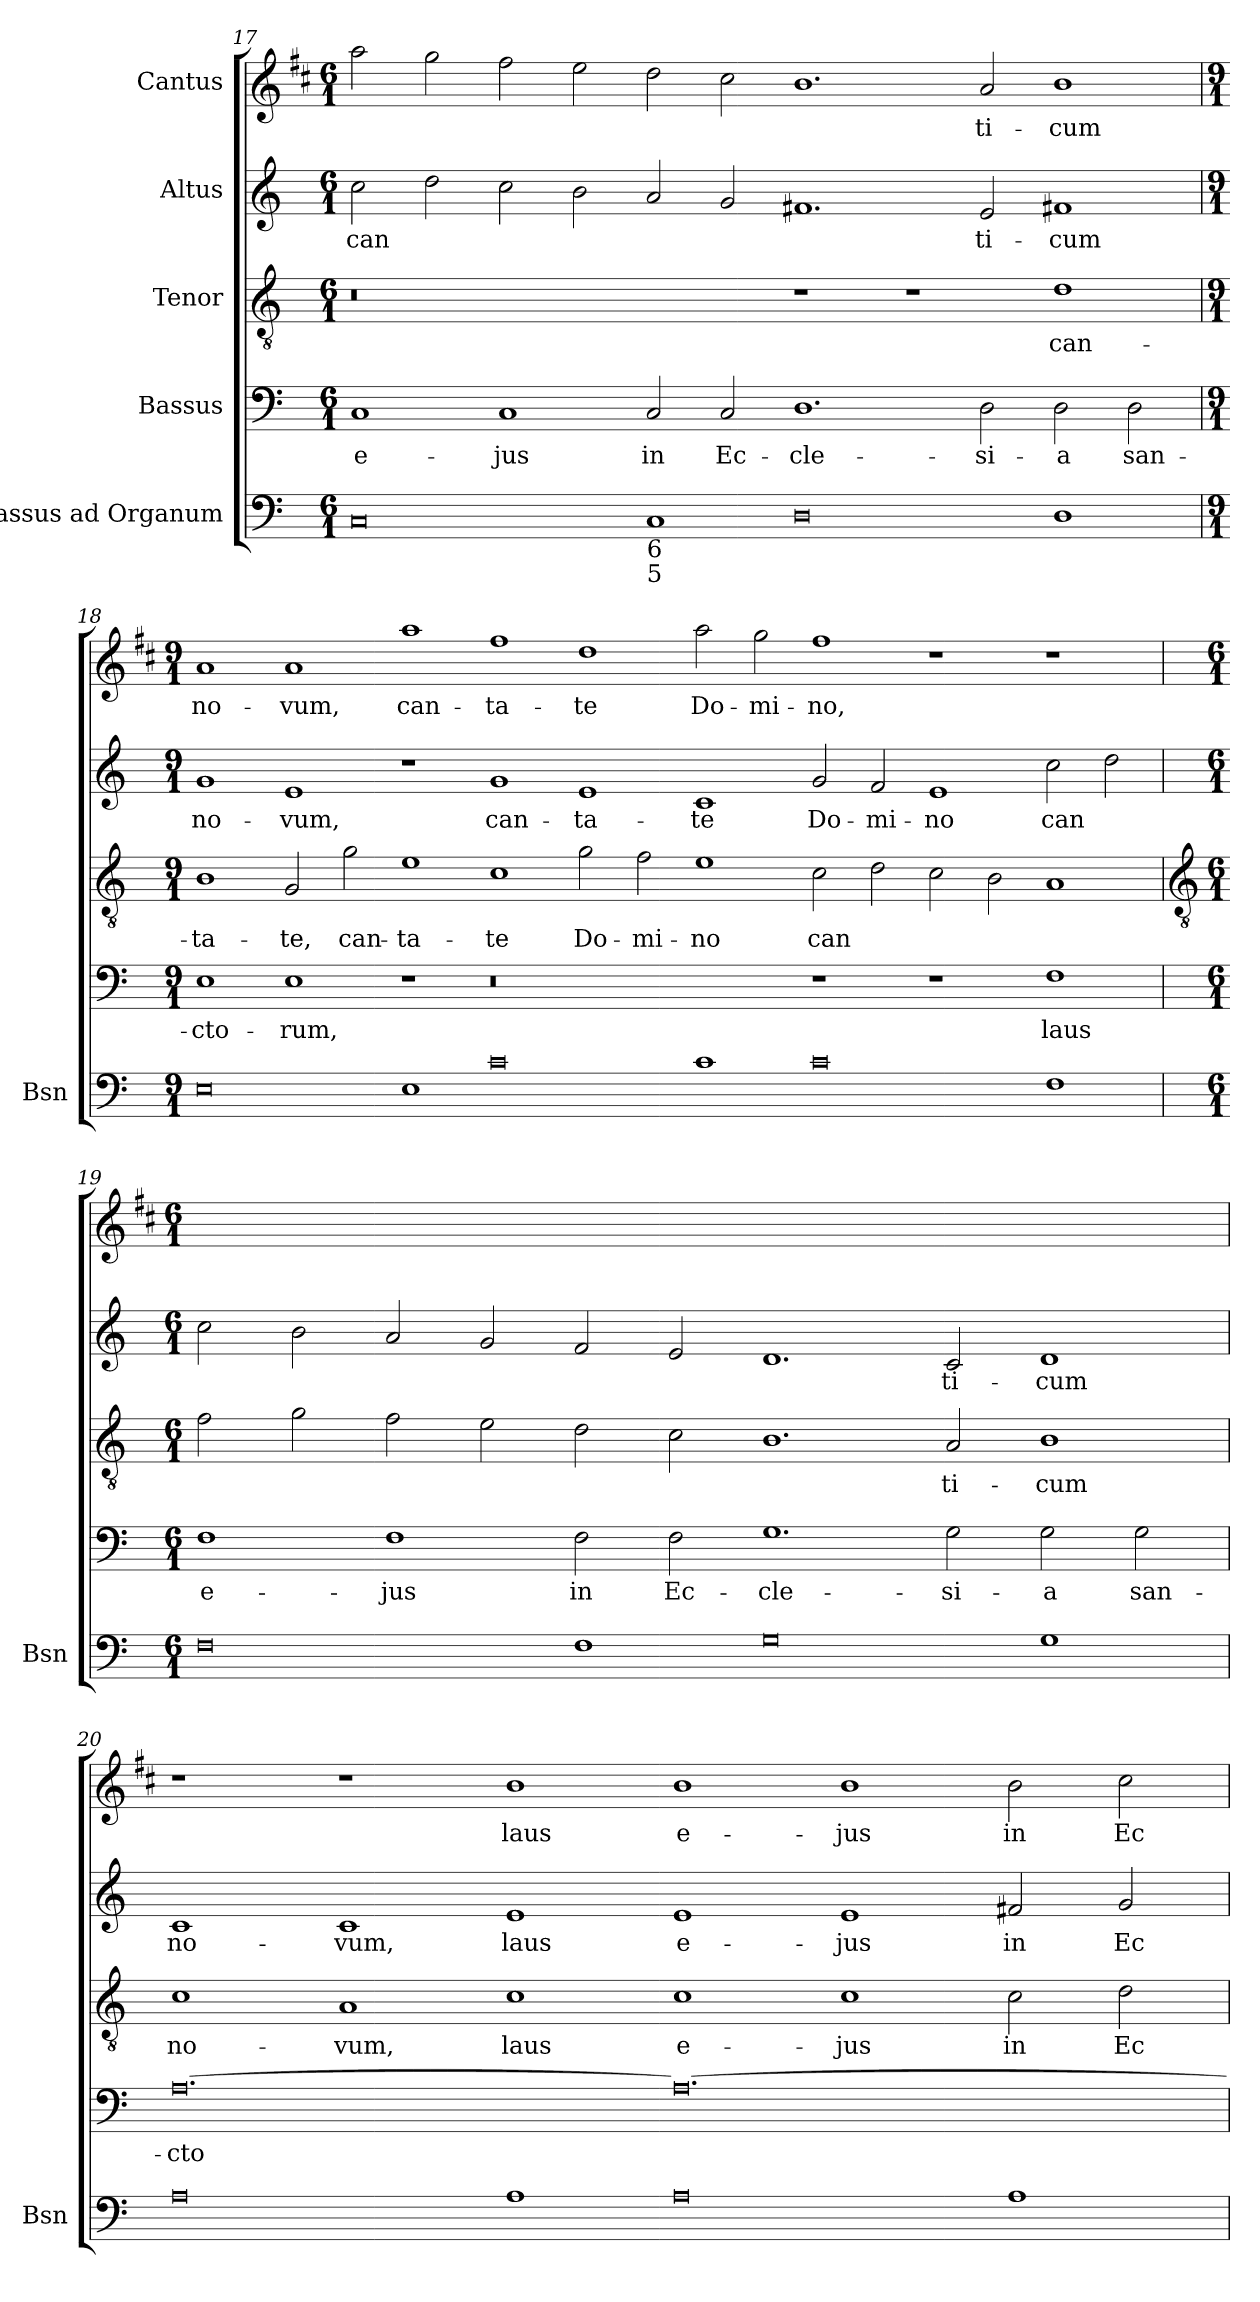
**kern	**kern	**text	**kern	**text	**kern	**text	**kern	**text
*part5	*part4	*part4	*part3	*part3	*part2	*part2	*part1	*part1
*staff5	*staff4	*staff4	*staff3	*staff3	*staff2	*staff2	*staff1	*staff1
*I"Bassus ad Organum	*I"Bassus	*	*I"Tenor	*	*I"Altus	*	*I"Cantus	*
*I'Bsn	*	*	*	*	*	*	*	*
*clefF4	*clefF4	*	*clefGv2	*	*clefG2	*	*clefG2	*
*	*	*	*	*	*	*	*ITrd1c2	*
*k[]	*k[]	*	*k[]	*	*k[]	*	*k[]	*
*C:	*C:	*	*C:	*	*C:	*	*C:	*
*M6/1	*M6/1	*	*M6/1	*	*M6/1	*	*M6/1	*
=17	=17	=17	=17	=17	=17	=17	=17	=17
!	!	!LO:LY:b	!	!	!	!LO:LY:b	!	!
0C	1C	e-	0.r	.	2cc	can	2gg	.
.	.	.	.	.	2dd	.	2ff	.
!	!	!LO:LY:b	!	!	!	!	!	!
.	1C	-jus	.	.	2cc	.	2ee	.
.	.	.	.	.	2b	.	2dd	.
!LO:TX:b:t=6	!	!	!	!	!	!	!	!
!LO:TX:b:t=5	!	!	!	!	!	!	!	!
!	!	!LO:LY:b	!	!	!	!	!	!
1C	2C	in	.	.	2a	.	2cc	.
!	!	!LO:LY:b	!	!	!	!	!	!
.	2C	Ec-	.	.	2g	.	2b	.
!	!	!LO:LY:b	!	!	!	!	!	!
0D	1.D	-cle-	1r	.	1.f#X	.	1.a	.
.	.	.	1r	.	.	.	.	.
!	!	!LO:LY:b	!	!	!	!LO:LY:b	!	!LO:LY:b
.	2D	-si-	.	.	2e	ti-	2g	ti-
!	!	!LO:LY:b	!	!LO:LY:b	!	!LO:LY:b	!	!LO:LY:b
1D	2D	-a	1d	can-	1f#X	-cum	1a	-cum
!	!	!LO:LY:b	!	!	!	!	!	!
.	2D	san-	.	.	.	.	.	.
=18	=18	=18	=18	=18	=18	=18	=18	=18
*M9/1	*M9/1	*	*M9/1	*	*M9/1	*	*M9/1	*
!	!	!LO:LY:b	!	!LO:LY:b	!	!LO:LY:b	!	!LO:LY:b
0E	1E	-cto-	1B	-ta-	1g	no-	1g	no-
!	!	!LO:LY:b	!	!LO:LY:b	!	!LO:LY:b	!	!LO:LY:b
.	1E	-rum,	2G	-te,	1e	-vum,	1g	-vum,
!	!	!	!	!LO:LY:b	!	!	!	!
.	.	.	2g	can-	.	.	.	.
!	!	!	!	!LO:LY:b	!	!	!	!LO:LY:b
1E	1r	.	1e	-ta-	1r	.	1gg	can-
!	!	!	!	!LO:LY:b	!	!LO:LY:b	!	!LO:LY:b
0c	0.r	.	1c	-te	1g	can-	1ee	-ta-
!	!	!	!	!LO:LY:b	!	!LO:LY:b	!	!LO:LY:b
.	.	.	2g	Do-	1e	-ta-	1cc	-te
!	!	!	!	!LO:LY:b	!	!	!	!
.	.	.	2f	-mi-	.	.	.	.
!	!	!	!	!LO:LY:b	!	!LO:LY:b	!	!LO:LY:b
1c	.	.	1e	-no	1c	-te	2gg	Do-
!	!	!	!	!	!	!	!	!LO:LY:b
.	.	.	.	.	.	.	2ff	-mi-
!	!	!	!	!LO:LY:b	!	!LO:LY:b	!	!LO:LY:b
0c	1r	.	2c	can	2g	Do-	1ee	-no,
!	!	!	!	!	!	!LO:LY:b	!	!
.	.	.	2d	.	2f	-mi-	.	.
!	!	!	!	!	!	!LO:LY:b	!	!
.	1r	.	2c	.	1e	-no	1r	.
.	.	.	2B	.	.	.	.	.
!	!	!LO:LY:b	!	!	!	!LO:LY:b	!	!
1F	1F	laus	1A	.	2cc	can	1r	.
.	.	.	.	.	2dd	.	.	.
!!LO:LB:g=z
=19	=19	=19	=19	=19	=19	=19	=19	=19
*	*	*	*clefGv2	*	*	*	*	*
*M6/1	*M6/1	*	*M6/1	*	*M6/1	*	*M6/1	*
!	!	!LO:LY:b	!	!	!	!	!	!
0F	1F	e-	2f	.	2cc	.	00.ryy	.
.	.	.	2g	.	2b	.	.	.
!	!	!LO:LY:b	!	!	!	!	!	!
.	1F	-jus	2f	.	2a	.	.	.
.	.	.	2e	.	2g	.	.	.
!	!	!LO:LY:b	!	!	!	!	!	!
1F	2F	in	2d	.	2f	.	.	.
!	!	!LO:LY:b	!	!	!	!	!	!
.	2F	Ec-	2c	.	2e	.	.	.
!	!	!LO:LY:b	!	!	!	!	!	!
0G	1.G	-cle-	1.B	.	1.d	.	.	.
!	!	!LO:LY:b	!	!LO:LY:b	!	!LO:LY:b	!	!
.	2G	-si-	2A	ti-	2c	ti-	.	.
!	!	!LO:LY:b	!	!LO:LY:b	!	!LO:LY:b	!	!
1G	2G	-a	1B	-cum	1d	-cum	.	.
!	!	!LO:LY:b	!	!	!	!	!	!
.	2G	san-	.	.	.	.	.	.
=20	=20	=20	=20	=20	=20	=20	=20	=20
!	!	!LO:LY:b	!	!LO:LY:b	!	!LO:LY:b	!	!
0A	[0.A	-cto	1c	no-	1c	no-	1r	.
!	!	!	!	!LO:LY:b	!	!LO:LY:b	!	!
.	.	.	1A	-vum,	1c	-vum,	1r	.
!	!	!	!	!LO:LY:b	!	!LO:LY:b	!	!LO:LY:b
1A	.	.	1c	laus	1e	laus	1a	laus
!	!	!	!	!LO:LY:b	!	!LO:LY:b	!	!LO:LY:b
0A	0.A_	.	1c	e-	1e	e-	1a	e-
!	!	!	!	!LO:LY:b	!	!LO:LY:b	!	!LO:LY:b
.	.	.	1c	-jus	1e	-jus	1a	-jus
!	!	!	!	!LO:LY:b	!	!LO:LY:b	!	!LO:LY:b
1A	.	.	2c	in	2f#X	in	2a	in
!	!	!	!	!LO:LY:b	!	!LO:LY:b	!	!LO:LY:b
.	.	.	2d	Ec-	2g	Ec-	2b	Ec-
=	=	=	=	=	=	=	=	=
*-	*-	*-	*-	*-	*-	*-	*-	*-
